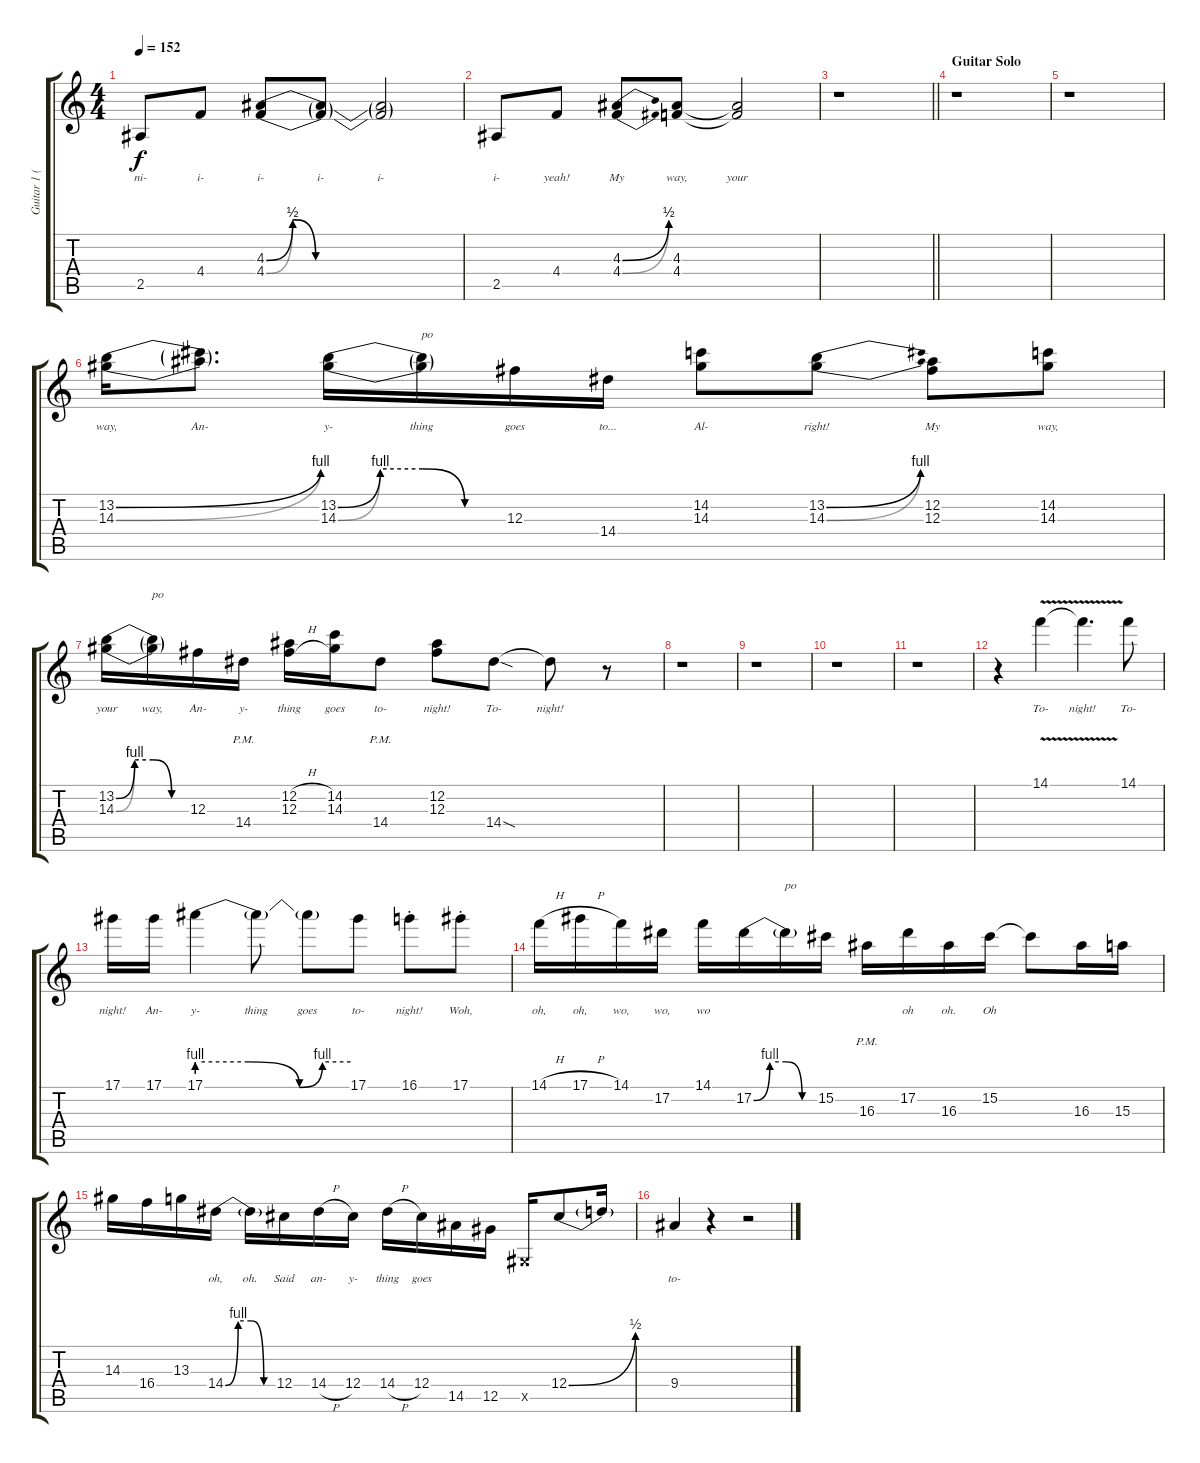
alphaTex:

\track ("Guitar 1 (Slash)" "Guitar 1 (") {instrument overdrivenguitar}
\staff {score tabs}
\tuning (Eb4 Bb3 Gb3 Db3 Ab2 Eb2) {hide}
\ts (4 4)
\tempo 152
\clef g2
\ks c
2.5.8{lyrics (0 "ni-") lyrics (1 "") lyrics (2 "") lyrics (3 "") lyrics (4 "") dy f} 4.4.8{lyrics (0 "i-") lyrics (1 "") lyrics (2 "") lyrics (3 "") lyrics (4 "")} (4.3{be (custom 0 0 8 2 15 0 30 0 45 0 60 0)} 4.4{be (custom 0 0 8 2 15 0 30 0 45 0 60 0)}).8{lyrics (0 "i-") lyrics (1 "") lyrics (2 "") lyrics (3 "") lyrics (4 "")} (4.3{t} 4.4{t}).8{lyrics (0 "i-") lyrics (1 "") lyrics (2 "") lyrics (3 "") lyrics (4 "")} (4.3{t} 4.4{t}).2{lyrics (0 "i-") lyrics (1 "") lyrics (2 "") lyrics (3 "") lyrics (4 "")} |
2.5.8{lyrics (0 "i-") lyrics (1 "") lyrics (2 "") lyrics (3 "") lyrics (4 "")} 4.4.8{lyrics (0 "yeah!") lyrics (1 "") lyrics (2 "") lyrics (3 "") lyrics (4 "")} (4.3{be (bend 0 0 60 2)} 4.4{be (bend 0 0 60 2)}).8{lyrics (0 "My") lyrics (1 "") lyrics (2 "") lyrics (3 "") lyrics (4 "")} (4.3 4.4).8{lyrics (0 "way,") lyrics (1 "") lyrics (2 "") lyrics (3 "") lyrics (4 "")} (4.3{t} 4.4{t}).2{lyrics (0 "your") lyrics (1 "") lyrics (2 "") lyrics (3 "") lyrics (4 "")} |
\barLineRight lightlight
r.1 |
\section ("" "Guitar Solo")
r.1 |
r.1 |
(13.2{be (bend 0 0 60 4)} 14.3{be (bend 0 0 60 4)}).16{lyrics (0 "way,") lyrics (1 "") lyrics (2 "") lyrics (3 "") lyrics (4 "")} (13.2{t} 14.3{t}).8{d lyrics (0 "An-") lyrics (1 "") lyrics (2 "") lyrics (3 "") lyrics (4 "")} (13.2{be (custom 0 0 15 4 30 4 45 0 60 0)} 14.3{be (custom 0 0 15 4 30 4 45 0 60 0)}).16{lyrics (0 "y-") lyrics (1 "") lyrics (2 "") lyrics (3 "") lyrics (4 "")} (13.2{t} 14.3{t}).16{txt "po" lyrics (0 "thing") lyrics (1 "") lyrics (2 "") lyrics (3 "") lyrics (4 "")} 12.3.16{lyrics (0 "goes") lyrics (1 "") lyrics (2 "") lyrics (3 "") lyrics (4 "")} 14.4.16{lyrics (0 "to...") lyrics (1 "") lyrics (2 "") lyrics (3 "") lyrics (4 "")} (14.2 14.3).8{lyrics (0 "Al-") lyrics (1 "") lyrics (2 "") lyrics (3 "") lyrics (4 "")} (13.2{be (bend 0 0 60 4)} 14.3{be (bend 0 0 60 4)}).8{lyrics (0 "right!") lyrics (1 "") lyrics (2 "") lyrics (3 "") lyrics (4 "")} (12.2 12.3).8{lyrics (0 "My") lyrics (1 "") lyrics (2 "") lyrics (3 "") lyrics (4 "")} (14.2 14.3).8{lyrics (0 "way,") lyrics (1 "") lyrics (2 "") lyrics (3 "") lyrics (4 "")} |
(13.2{be (custom 0 0 15 4 30 4 45 0 60 0)} 14.3{be (custom 0 0 15 4 30 4 45 0 60 0)}).16{lyrics (0 "your") lyrics (1 "") lyrics (2 "") lyrics (3 "") lyrics (4 "")} (13.2{t} 14.3{t}).16{txt "po" lyrics (0 "way,") lyrics (1 "") lyrics (2 "") lyrics (3 "") lyrics (4 "")} 12.3.16{lyrics (0 "An-") lyrics (1 "") lyrics (2 "") lyrics (3 "") lyrics (4 "")} 14.4{pm}.16{lyrics (0 "y-") lyrics (1 "") lyrics (2 "") lyrics (3 "") lyrics (4 "")} (12.2{h} 12.3{h}).16{lyrics (0 "thing") lyrics (1 "") lyrics (2 "") lyrics (3 "") lyrics (4 "")} (14.2 14.3).16{lyrics (0 "goes") lyrics (1 "") lyrics (2 "") lyrics (3 "") lyrics (4 "")} 14.4{pm}.8{lyrics (0 "to-") lyrics (1 "") lyrics (2 "") lyrics (3 "") lyrics (4 "")} (12.2 12.3).8{lyrics (0 "night!") lyrics (1 "") lyrics (2 "") lyrics (3 "") lyrics (4 "")} 14.4{sod}.8{lyrics (0 "To-") lyrics (1 "") lyrics (2 "") lyrics (3 "") lyrics (4 "")} 14.4{t}.8{lyrics (0 "night!") lyrics (1 "") lyrics (2 "") lyrics (3 "") lyrics (4 "")} r.8 |
r.1 |
r.1 |
r.1 |
r.1 |
r.4 14.1{v}.4{lyrics (0 "To-") lyrics (1 "") lyrics (2 "") lyrics (3 "") lyrics (4 "")} 14.1{t}.4{d lyrics (0 "night!") lyrics (1 "") lyrics (2 "") lyrics (3 "") lyrics (4 "")} 14.1.8{lyrics (0 "To-") lyrics (1 "") lyrics (2 "") lyrics (3 "") lyrics (4 "")} |
17.1.16{lyrics (0 "night!") lyrics (1 "") lyrics (2 "") lyrics (3 "") lyrics (4 "")} 17.1.16{lyrics (0 "An-") lyrics (1 "") lyrics (2 "") lyrics (3 "") lyrics (4 "")} 17.1{be (custom 0 4 20 4 40 0 49 4 60 4)}.4{lyrics (0 "y-") lyrics (1 "") lyrics (2 "") lyrics (3 "") lyrics (4 "")} 17.1{t}.8{lyrics (0 "thing") lyrics (1 "") lyrics (2 "") lyrics (3 "") lyrics (4 "")} 17.1{t}.8{lyrics (0 "goes") lyrics (1 "") lyrics (2 "") lyrics (3 "") lyrics (4 "")} 17.1.8{lyrics (0 "to-") lyrics (1 "") lyrics (2 "") lyrics (3 "") lyrics (4 "")} 16.1{st}.8{lyrics (0 "night!") lyrics (1 "") lyrics (2 "") lyrics (3 "") lyrics (4 "")} 17.1{st}.8{lyrics (0 "Woh,") lyrics (1 "") lyrics (2 "") lyrics (3 "") lyrics (4 "")} |
14.1{h}.16{lyrics (0 "oh,") lyrics (1 "") lyrics (2 "") lyrics (3 "") lyrics (4 "")} 17.1{h}.16{lyrics (0 "oh,") lyrics (1 "") lyrics (2 "") lyrics (3 "") lyrics (4 "")} 14.1.16{lyrics (0 "wo,") lyrics (1 "") lyrics (2 "") lyrics (3 "") lyrics (4 "")} 17.2.16{lyrics (0 "wo,") lyrics (1 "") lyrics (2 "") lyrics (3 "") lyrics (4 "")} 14.1.16{lyrics (0 "wo") lyrics (1 "") lyrics (2 "") lyrics (3 "") lyrics (4 "")} 17.2{be (custom 0 0 15 4 30 4 45 0 60 0)}.16{lyrics (0 "") lyrics (1 "") lyrics (2 "") lyrics (3 "") lyrics (4 "")} 17.2{t}.16{txt "po" lyrics (0 "") lyrics (1 "") lyrics (2 "") lyrics (3 "") lyrics (4 "")} 15.2.16{lyrics (0 "") lyrics (1 "") lyrics (2 "") lyrics (3 "") lyrics (4 "")} 16.3{pm}.16{lyrics (0 "") lyrics (1 "") lyrics (2 "") lyrics (3 "") lyrics (4 "")} 17.2.16{lyrics (0 "oh") lyrics (1 "") lyrics (2 "") lyrics (3 "") lyrics (4 "")} 16.3.16{lyrics (0 "oh.") lyrics (1 "") lyrics (2 "") lyrics (3 "") lyrics (4 "")} 15.2.16{lyrics (0 "Oh") lyrics (1 "") lyrics (2 "") lyrics (3 "") lyrics (4 "")} 15.2{t}.8{lyrics (0 "") lyrics (1 "") lyrics (2 "") lyrics (3 "") lyrics (4 "")} 16.3.16{lyrics (0 "") lyrics (1 "") lyrics (2 "") lyrics (3 "") lyrics (4 "")} 15.3.16{lyrics (0 "") lyrics (1 "") lyrics (2 "") lyrics (3 "") lyrics (4 "")} |
14.3.16{lyrics (0 "") lyrics (1 "") lyrics (2 "") lyrics (3 "") lyrics (4 "")} 16.4.16{lyrics (0 "") lyrics (1 "") lyrics (2 "") lyrics (3 "") lyrics (4 "")} 13.3.16{lyrics (0 "") lyrics (1 "") lyrics (2 "") lyrics (3 "") lyrics (4 "")} 14.4{be (custom 0 0 15 4 30 4 45 0 60 0)}.16{lyrics (0 "oh,") lyrics (1 "") lyrics (2 "") lyrics (3 "") lyrics (4 "")} 14.4{t}.16{lyrics (0 "oh.") lyrics (1 "") lyrics (2 "") lyrics (3 "") lyrics (4 "")} 12.4.16{lyrics (0 "Said") lyrics (1 "") lyrics (2 "") lyrics (3 "") lyrics (4 "")} 14.4{h}.16{lyrics (0 "an-") lyrics (1 "") lyrics (2 "") lyrics (3 "") lyrics (4 "")} 12.4.16{lyrics (0 "y-") lyrics (1 "") lyrics (2 "") lyrics (3 "") lyrics (4 "")} 14.4{h}.16{lyrics (0 "thing") lyrics (1 "") lyrics (2 "") lyrics (3 "") lyrics (4 "")} 12.4.16{lyrics (0 "goes") lyrics (1 "") lyrics (2 "") lyrics (3 "") lyrics (4 "")} 14.5.16{lyrics (0 "") lyrics (1 "") lyrics (2 "") lyrics (3 "") lyrics (4 "")} 12.5.16{lyrics (0 "") lyrics (1 "") lyrics (2 "") lyrics (3 "") lyrics (4 "")} 0.5{x}.16{lyrics (0 "") lyrics (1 "") lyrics (2 "") lyrics (3 "") lyrics (4 "")} 12.4{be (bend 0 0 60 2)}.8{lyrics (0 "") lyrics (1 "") lyrics (2 "") lyrics (3 "") lyrics (4 "")} 12.4{t}.16{lyrics (0 "") lyrics (1 "") lyrics (2 "") lyrics (3 "") lyrics (4 "")} |
9.4.4{lyrics (0 "to-") lyrics (1 "") lyrics (2 "") lyrics (3 "") lyrics (4 "")} r.4 r.2
